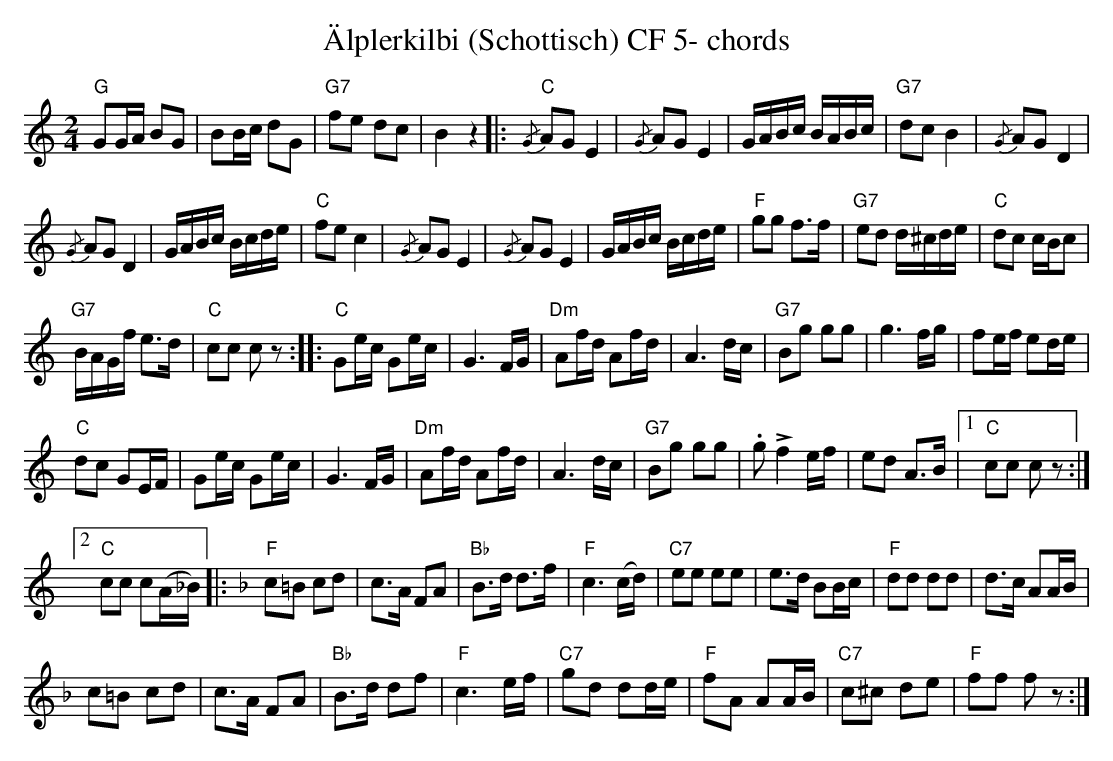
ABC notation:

X:1
T:\"Alplerkilbi (Schottisch) CF 5- chords
M:2/4
L:1/8
K:Cmaj%%MIDI gchordon
"G"GG/2A/2 BG | BB/2c/2 dG | "G7"fe dc | B2z2 |: "C"{/G}AGE2 | {/G}AGE2 | G/2A/2B/2c/2 B/2A/2B/2c/2 | "G7"dcB2 | {/G}AGD2 |
{/G}AGD2 | G/2A/2B/2c/2 B/2c/2d/2e/2 | "C"fec2 | {/G}AGE2 | {/G}AGE2 | G/2A/2B/2c/2 B/2c/2d/2e/2 |"F"gg f>f | "G7"ed d/2^c/2d/2e/2 | "C"dc c/2B/2c |
"G7"B/2A/2G/2f/2 e>d | "C"cc cz :: "C"Ge/2c/2 Ge/2c/2 | G3F/2G/2 | "Dm"Af/2d/2 Af/2d/2 | A3d/2c/2 | "G7"Bg gg | g3f/2g/2 | fe/2f/2 ed/2e/2 |
"C"dc GE/2F/2 | Ge/2c/2 Ge/2c/2 | G3F/2G/2 | "Dm"Af/2d/2 Af/2d/2 | A3d/2c/2 | "G7"Bg gg | .g!>!f2 e/2f/2 | ed A>B |1 "C"cc cz :|2
"C"cc c(A/2_B/2) |: [K:Fmaj] "F"c=B cd | c>A FA | "Bb"B>d d>f | "F"c3 (c/2d/2) | "C7"ee ee | e>d BB/2c/2 | "F"dd dd | d>c AA/2B/2 |
c=B cd | c>A FA | "Bb"B>d df | "F"c3e/2f/2 | "C7"gd dd/2e/2 | "F"fA AA/2B/2 | "C7"c^c de | "F"ff fz :|
